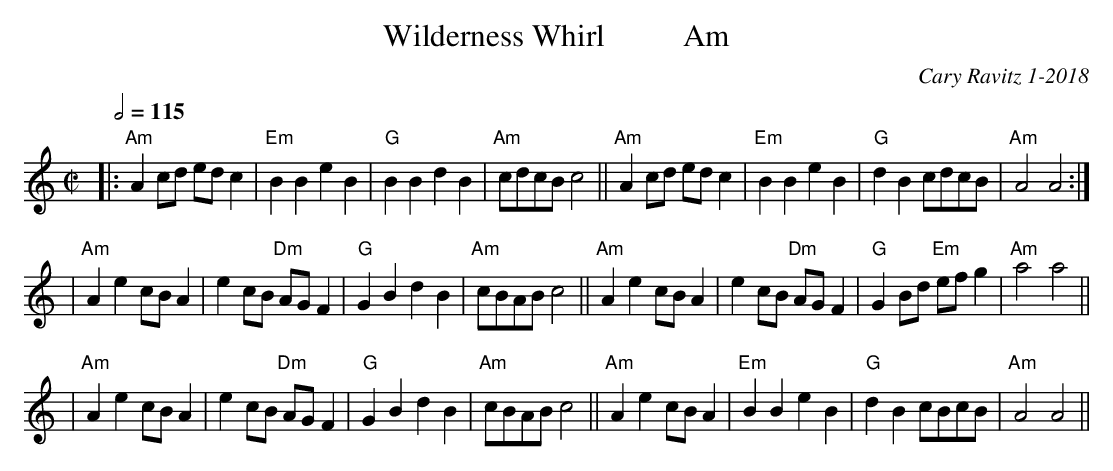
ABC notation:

X:1
T: Wilderness Whirl          Am
C: Cary Ravitz 1-2018
L: 1/8
M: C|
Q: 1/2=115
K: Am
|: "Am"A2 cd ed c2 | "Em"B2B2e2B2 | "G"B2B2d2 B2 | "Am"cdcB c4 || "Am" A2 cd ed c2 | "Em"B2B2e2B2 | "G"d2B2 cdcB |"Am"A4 A4 :|
| "Am"A2 e2 cBA2 | e2 cB "Dm"AG F2 | "G"G2 B2 d2 B2 | "Am"cBAB c4 || "Am"A2e2 cBA2 | e2cB "Dm"AG F2 | "G"G2 Bd "Em"ef g2 |"Am" a4 a4 ||
| "Am"A2 e2 cBA2 | e2 cB "Dm"AG F2 | "G"G2 B2d2 B2 | "Am"cBAB c4 || "Am"A2e2 cBA2 |"Em"B2B2e2B2 | "G"d2B2 cBcB |"Am" A4 A4 ||
